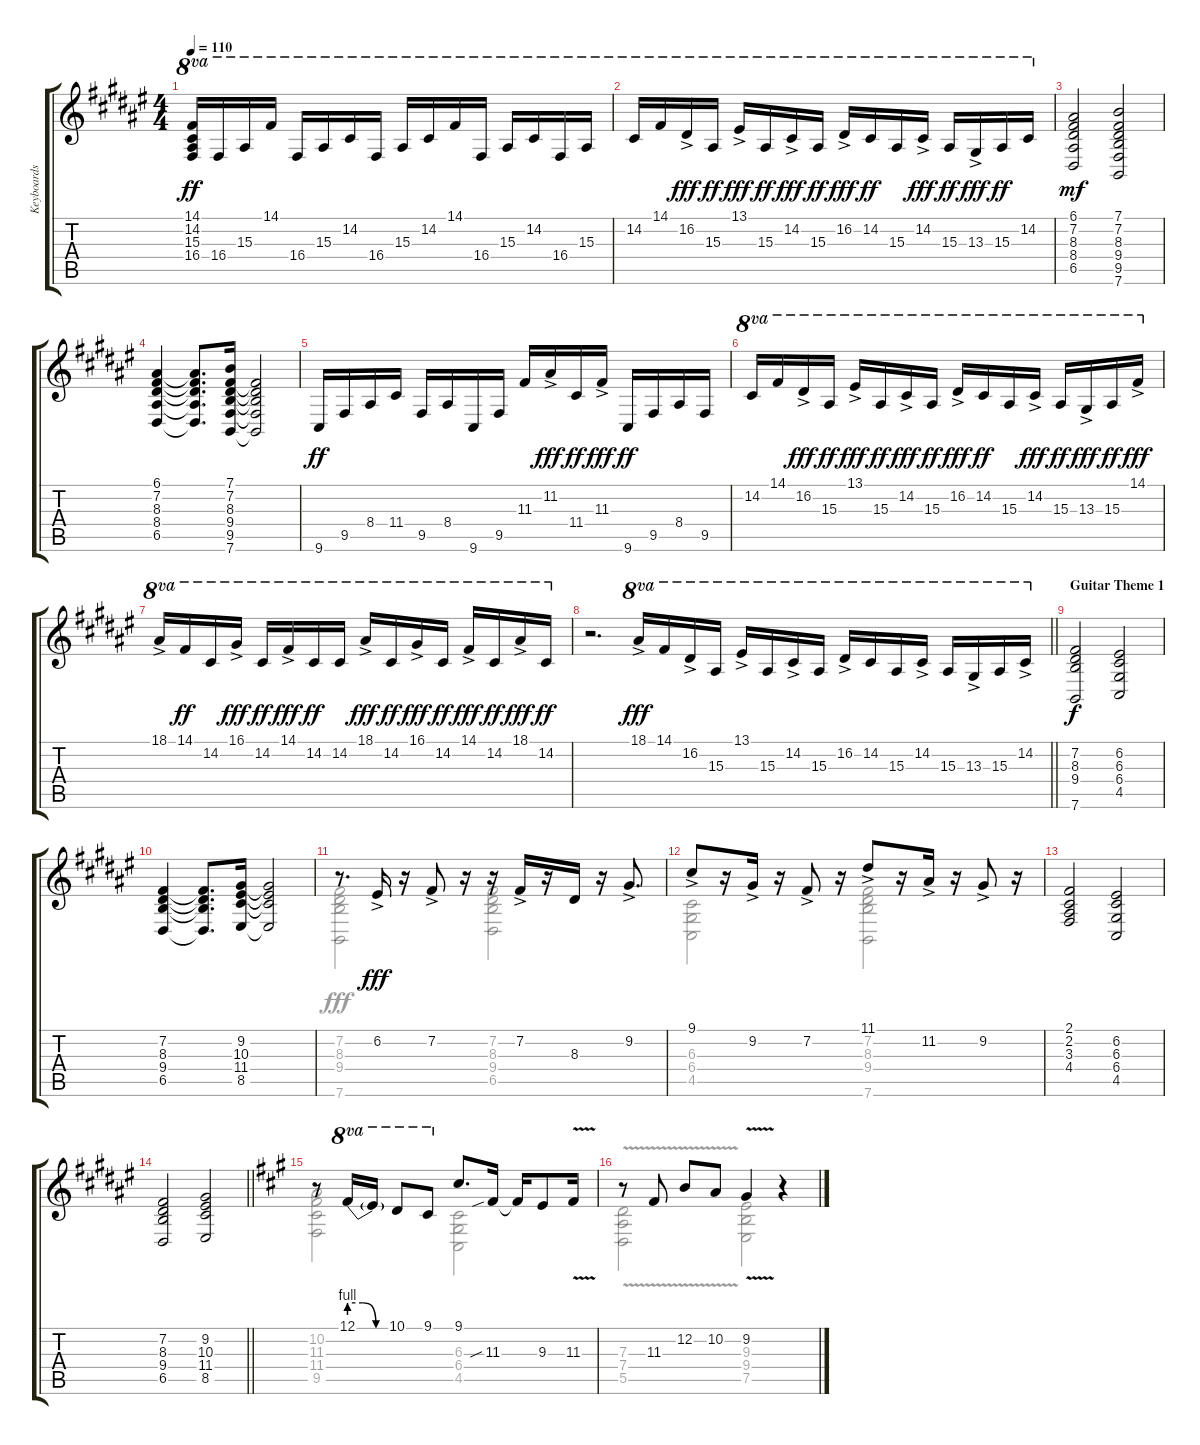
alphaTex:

\track ("Keyboards" "Keyboards") {instrument stringensemble1}
\staff {score tabs}
\tuning (E4 B3 G3 D3 A2 E2) {hide}
\voice
\ts (4 4)
\tempo 110
\clef g2
\ks f#
(14.1 14.2 15.3 16.4).16{ot 8va dy ff instrument stringensemble1} 16.4.16{ot 8va} 15.3.16{ot 8va} 14.1.16{ot 8va} 16.4.16{ot 8va} 15.3.16{ot 8va} 14.2.16{ot 8va} 16.4.16{ot 8va} 15.3.16{ot 8va} 14.2.16{ot 8va} 14.1.16{ot 8va} 16.4.16{ot 8va} 15.3.16{ot 8va} 14.2.16{ot 8va} 16.4.16{ot 8va} 15.3.16{ot 8va} |
\ks d#minor
14.2.16{ot 8va} 14.1.16{ot 8va} 16.2{ac}.16{ot 8va dy fff} 15.3.16{ot 8va dy ff} 13.1{ac}.16{ot 8va dy fff} 15.3.16{ot 8va dy ff} 14.2{ac}.16{ot 8va dy fff} 15.3.16{ot 8va dy ff} 16.2{ac}.16{ot 8va dy fff} 14.2.16{ot 8va dy ff} 15.3.16{ot 8va} 14.2{ac}.16{ot 8va dy fff} 15.3.16{ot 8va dy ff} 13.3{ac}.16{ot 8va dy fff} 15.3.16{ot 8va dy ff} 14.2.16{ot 8va} |
\ks f#
(6.1 7.2 8.3 8.4 6.5).2{dy mf} (7.1 7.2 8.3 9.4 9.5 7.6).2 |
\ks d#minor
(6.1 7.2 8.3 8.4 6.5).4 (6.1{t} 7.2{t} 8.3{t} 8.4{t} 6.5{t}).8{d} (7.1 7.2 8.3 9.4 9.5 7.6).16 (7.2{t} 8.3{t} 9.4{t} 9.5{t} 7.6{t}).2 |
9.6.16{dy ff} 9.5.16 8.4.16 11.4.16 9.5.16 8.4.16 9.6.16 9.5.16 11.3.16 11.2{ac}.16{dy fff} 11.4.16{dy ff} 11.3{ac}.16{dy fff} 9.6.16{dy ff} 9.5.16 8.4.16 9.5.16 |
\ks f#
14.2.16{ot 8va} 14.1.16{ot 8va} 16.2{ac}.16{ot 8va dy fff} 15.3.16{ot 8va dy ff} 13.1{ac}.16{ot 8va dy fff} 15.3.16{ot 8va dy ff} 14.2{ac}.16{ot 8va dy fff} 15.3.16{ot 8va dy ff} 16.2{ac}.16{ot 8va dy fff} 14.2.16{ot 8va dy ff} 15.3.16{ot 8va} 14.2{ac}.16{ot 8va dy fff} 15.3.16{ot 8va dy ff} 13.3{ac}.16{ot 8va dy fff} 15.3.16{ot 8va dy ff} 14.1{ac}.16{ot 8va dy fff} |
\ks d#minor
18.1{ac}.16{ot 8va} 14.1.16{ot 8va dy ff} 14.2.16{ot 8va} 16.1{ac}.16{ot 8va dy fff} 14.2.16{ot 8va dy ff} 14.1{ac}.16{ot 8va dy fff} 14.2.16{ot 8va dy ff} 14.2.16{ot 8va} 18.1{ac}.16{ot 8va dy fff} 14.2.16{ot 8va dy ff} 16.1{ac}.16{ot 8va dy fff} 14.2.16{ot 8va dy ff} 14.1{ac}.16{ot 8va dy fff} 14.2.16{ot 8va dy ff} 18.1{ac}.16{ot 8va dy fff} 14.2.16{ot 8va dy ff} |
\barLineRight lightlight
\ks f#
r.2{d} 18.1{ac}.16{ot 8va dy fff} 14.1.16{ot 8va} 16.2{ac}.16{ot 8va} 15.3.16{ot 8va} 13.1{ac}.16{ot 8va} 15.3.16{ot 8va} 14.2{ac}.16{ot 8va} 15.3.16{ot 8va} 16.2{ac}.16{ot 8va} 14.2.16{ot 8va} 15.3.16{ot 8va} 14.2{ac}.16{ot 8va} 15.3.16{ot 8va} 13.3{ac}.16{ot 8va} 15.3.16{ot 8va} 14.2{ac}.16{ot 8va} |
\section ("" "Guitar Theme 1")
\ks d#minor
(7.2 8.3 9.4 7.6).2{dy f} (6.2 6.3 6.4 4.5).2 |
(7.2 8.3 9.4 6.5).4 (7.2{t} 8.3{t} 9.4{t} 6.5{t}).8{d} (9.2 10.3 11.4 8.5).16 (9.2{t} 10.3{t} 11.4{t} 8.5{t}).2 |
\ks f#
r.8{d} 6.2{ac}.16{dy fff} r.16 7.2{ac}.8 r.16 r.16 7.2{ac}.16 r.16 8.3.16 r.16 9.2{ac}.8{d} |
\ks d#minor
9.1{ac}.8 r.16 9.2{ac}.16 r.16 7.2{ac}.8 r.16 11.1{ac}.8 r.16 11.2{ac}.16 r.16 9.2{ac}.8 r.16 |
(2.1 2.2 3.3 4.4).2 (6.2 6.3 6.4 4.5).2 |
\barLineRight lightlight
\ks f#
(7.2 8.3 9.4 6.5).2 (9.2 10.3 11.4 8.5).2 |
\ks a
r.8 12.1{be (custom 0 4 20 4 40 0 60 0)}.16{ot 8va} 12.1{t}.16{ot 8va} 10.1.8{ot 8va} 9.1.8{ot 8va} 9.1.8{d} 11.3{sib}.16 11.3{t}.16 9.3.8 11.3{v}.16 |
r.8 11.3.8 12.2.8 10.2.8 9.2{v}.4 r.4
\voice
\clef g2
\ottava regular
\simile none
\ks f#
|
\ks d#minor
|
\ks f#
|
\ks d#minor
|
|
\ks f#
|
\ks d#minor
|
\barLineRight lightlight
\ks f#
|
\ks d#minor
|
|
\ks f#
(7.2 8.3 9.4 7.6).2 (7.2 8.3 9.4 6.5).2 |
\ks d#minor
(6.3 6.4 4.5).2 (7.2 8.3 9.4 7.6).2 |
|
\barLineRight lightlight
\ks f#
|
\ks a
(10.2 11.3 11.4 9.5).2 (6.3 6.4 4.5).2 |
(7.3{v} 7.4{v} 5.5{v}).2 (9.3 9.4 7.5).2
